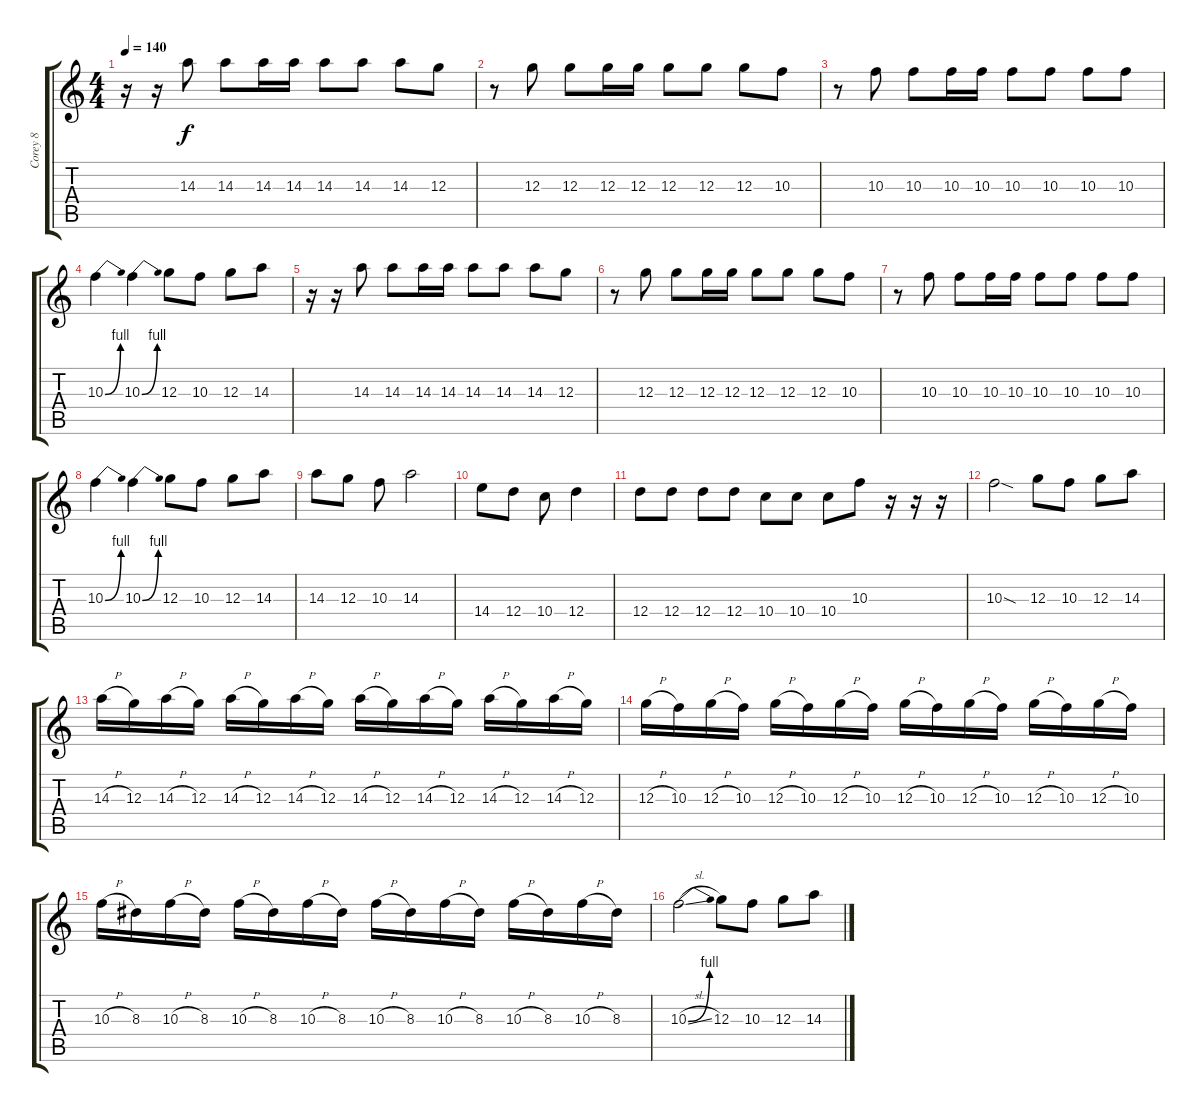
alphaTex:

\track ("Corey 8" "Corey 8") {instrument overdrivenguitar}
\staff {score tabs}
\tuning (E4 B3 G3 D3 A2 E2) {hide}
\ts (4 4)
\tempo 140
\clef g2
\ks c
r.16{dy f} r.16 14.3.8 14.3.8 14.3.16 14.3.16 14.3.8 14.3.8 14.3.8 12.3.8 |
r.8 12.3.8 12.3.8 12.3.16 12.3.16 12.3.8 12.3.8 12.3.8 10.3.8 |
r.8 10.3.8 10.3.8 10.3.16 10.3.16 10.3.8 10.3.8 10.3.8 10.3.8 |
10.3{be (bend 0 0 60 4)}.4 10.3{be (bend 0 0 60 4)}.4 12.3.8 10.3.8 12.3.8 14.3.8 |
r.16 r.16 14.3.8 14.3.8 14.3.16 14.3.16 14.3.8 14.3.8 14.3.8 12.3.8 |
r.8 12.3.8 12.3.8 12.3.16 12.3.16 12.3.8 12.3.8 12.3.8 10.3.8 |
r.8 10.3.8 10.3.8 10.3.16 10.3.16 10.3.8 10.3.8 10.3.8 10.3.8 |
10.3{be (bend 0 0 60 4)}.4 10.3{be (bend 0 0 60 4)}.4 12.3.8 10.3.8 12.3.8 14.3.8 |
14.3.8 12.3.8 10.3.8 14.3.2 |
14.4.8 12.4.8 10.4.8 12.4.4 |
12.4.8 12.4.8 12.4.8 12.4.8 10.4.8 10.4.8 10.4.8 10.3.8 r.16 r.16 r.16 |
10.3{sod}.2 12.3.8 10.3.8 12.3.8 14.3.8 |
14.3{h}.16 12.3.16 14.3{h}.16 12.3.16 14.3{h}.16 12.3.16 14.3{h}.16 12.3.16 14.3{h}.16 12.3.16 14.3{h}.16 12.3.16 14.3{h}.16 12.3.16 14.3{h}.16 12.3.16 |
12.3{h}.16 10.3.16 12.3{h}.16 10.3.16 12.3{h}.16 10.3.16 12.3{h}.16 10.3.16 12.3{h}.16 10.3.16 12.3{h}.16 10.3.16 12.3{h}.16 10.3.16 12.3{h}.16 10.3.16 |
10.3{h}.16 8.3.16 10.3{h}.16 8.3.16 10.3{h}.16 8.3.16 10.3{h}.16 8.3.16 10.3{h}.16 8.3.16 10.3{h}.16 8.3.16 10.3{h}.16 8.3.16 10.3{h}.16 8.3.16 |
10.3{be (bend 0 0 60 4) sl}.2 12.3.8 10.3.8 12.3.8 14.3.8
